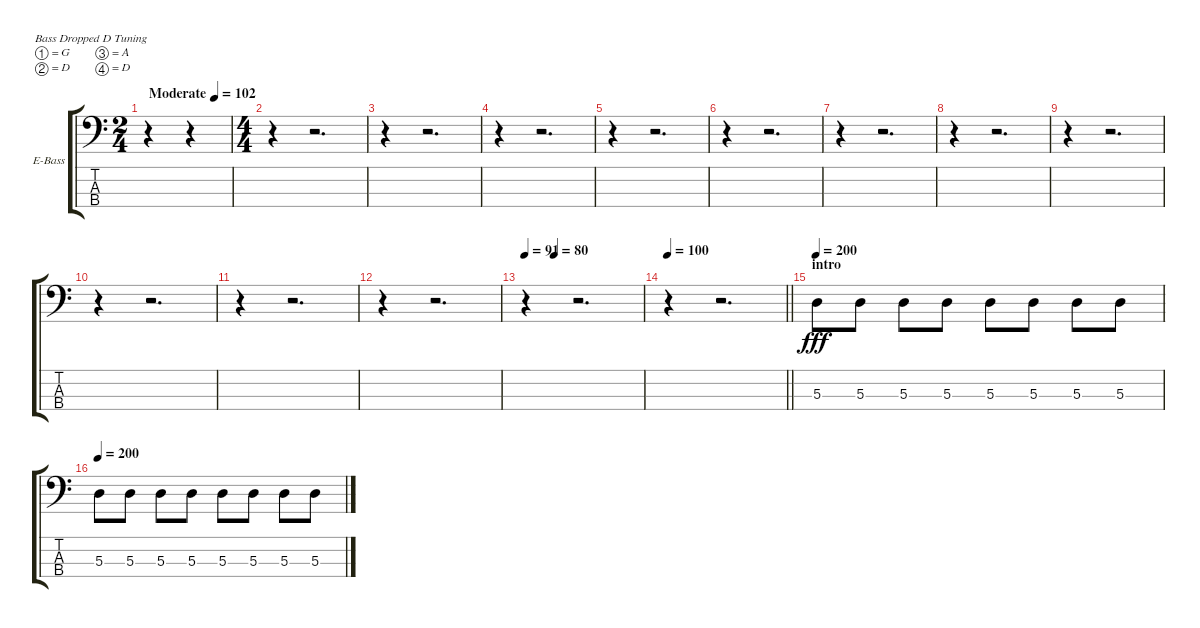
\bracketExtendMode groupsimilarinstruments
\firstSystemTrackNameOrientation horizontal
\otherSystemsTrackNameOrientation horizontal
\track ("bass" "E-Bass") {instrument electricbasspick}
\staff {score tabs}
\tuning (G2 D2 A1 D1)
\ts (2 4)
\beaming (8 2 2)
\tempo (102 "Moderate")
\clef f4
\ks c
r.4{dy fff instrument electricbasspick} r.4 |
\ts (4 4)
\beaming (8 2 2 2 2)
r.4 r.2{d} |
r.4 r.2{d} |
r.4 r.2{d} |
r.4 r.2{d} |
r.4 r.2{d} |
r.4 r.2{d} |
r.4 r.2{d} |
r.4 r.2{d} |
r.4 r.2{d} |
r.4 r.2{d} |
r.4 r.2{d} |
\tempo 91
\tempo (80 0.25)
r.4 r.2{d} |
\tempo 100
\barLineRight lightlight
r.4 r.2{d} |
\section ("" "intro")
\tempo 200
5.3.8 5.3.8 5.3.8 5.3.8 5.3.8 5.3.8 5.3.8 5.3.8 |
\tempo 200
5.3.8 5.3.8 5.3.8 5.3.8 5.3.8 5.3.8 5.3.8 5.3.8
